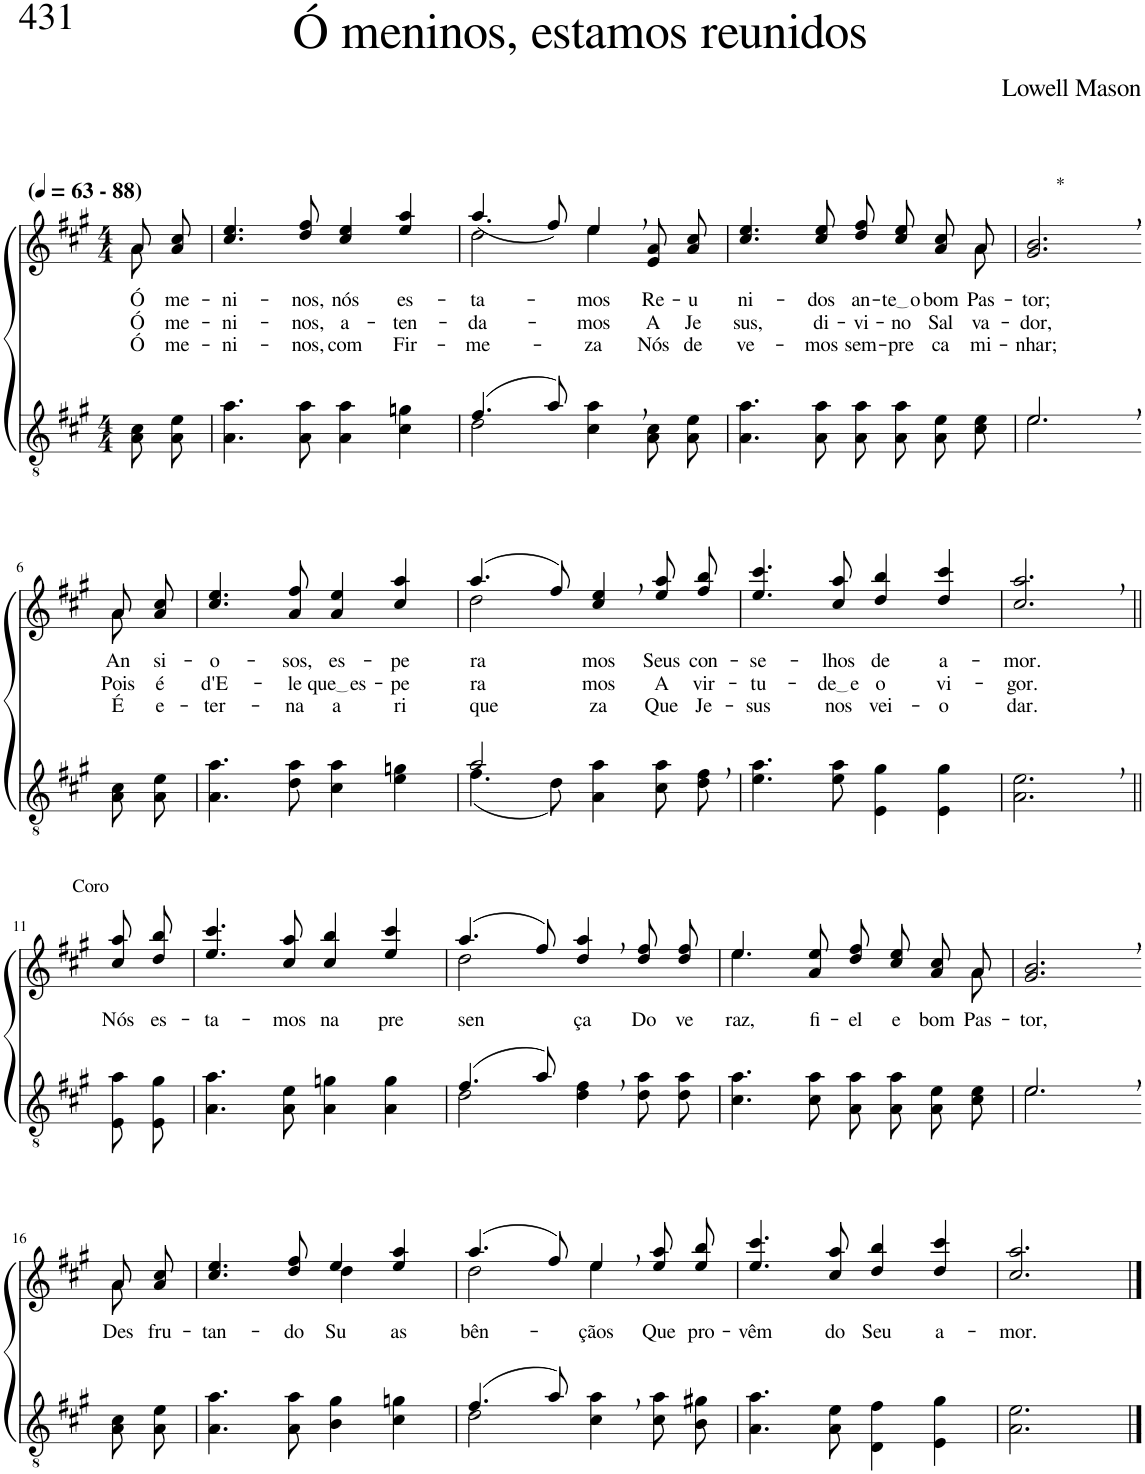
**kern	**kern	**text	**text	**text
*part2	*part1	*part1	*part1	*part1
*staff2	*staff1	*staff1	*staff1	*staff1
*I"Parte III e IV	*I"Parte I e II	*	*	*
*clefGv2	*clefG2	*	*	*
*Trd5c9	*Trd5c9	*	*	*
*k[f#c#g#]	*k[f#c#g#]	*	*	*
*M4/4	*M4/4	*	*	*
*MM63	*MM63	*	*	*
=1	=1	=1	=1	=1
!	!LO:TX:a:B:t=(	!	!	!
!	!LO:TX:a:B:t=- 88)	!	!	!
!	!	!LO:LY:b	!LO:LY:b	!LO:LY:b
*	*^	*	*	*
8A\ 8c#\L	8a\L	8a\	Ó	Ó	Ó
!	!	!	!LO:LY:b	!LO:LY:b	!LO:LY:b
8A\ 8e\J	8a\ 8cc#\J	8ryy	me-	me-	me-
=2	=2	=2	=2	=2	=2
!	!	!	!LO:LY:b	!LO:LY:b	!LO:LY:b
*	*v	*v	*	*	*
4.A\ 4.a\	4.cc#/ 4.ee/	-ni-	-ni-	-ni-
!	!	!LO:LY:b	!LO:LY:b	!LO:LY:b
8A\ 8a\	8dd/ 8ff#/	-nos,	-nos,	-nos,
!	!	!LO:LY:b	!LO:LY:b	!LO:LY:b
4A\ 4a\	4cc#/ 4ee/	nós	a-	com
!	!	!LO:LY:b	!LO:LY:b	!LO:LY:b
4c#\ 4gn\	4ee/ 4aa/	es-	-ten-	Fir-
=3	=3	=3	=3	=3
*^	*	*	*	*
!	!	!	!LO:LY:b	!LO:LY:b	!LO:LY:b
*	*	*^	*	*	*
(4.f#/	2d\	2dd\	(4.aa/	-ta-	-da-	-me-
8a/)	.	.	8ff#/)	.	.	.
!	!	!	!	!LO:LY:b	!LO:LY:b	!LO:LY:b
4ryy	4c#\ 4a\	4ee,\	4ee/	-mos	-mos	-za
!	!	!	!	!LO:LY:b	!LO:LY:b	!LO:LY:b
4ryy	8A\ 8c#\L	4ryy	8e/ 8a/L	Re-	A	Nós
!	!	!	!	!LO:LY:b	!LO:LY:b	!LO:LY:b
.	8A\ 8e\J	.	8a/ 8cc#/J	-u-	Je-	de-
=4	=4	=4	=4	=4	=4	=4
!	!	!	!	!LO:LY:b	!LO:LY:b	!LO:LY:b
*v	*v	*	*	*	*	*
4.A\ 4.a\	4.cc#/ 4.ee/	2..ryy	-ni-	-sus,	-ve-
!	!	!	!LO:LY:b	!LO:LY:b	!LO:LY:b
8A\ 8a\	8cc#/ 8ee/	.	-dos	di-	-mos
!	!	!	!LO:LY:b	!LO:LY:b	!LO:LY:b
8A\ 8a\L	8dd\ 8ff#\L	.	an-	-vi-	sem-
!	!	!	!LO:LY:b	!LO:LY:b	!LO:LY:b
8A\ 8a\J	8cc#\ 8ee\J	.	te o	-no	-pre
!	!	!	!LO:LY:b	!LO:LY:b	!LO:LY:b
8A\ 8e\L	8a/ 8cc#/L	.	bom	Sal-	ca-
!	!	!	!LO:LY:b	!LO:LY:b	!LO:LY:b
8c#\ 8e\J	8a/J	8a\	Pas-	-va-	-mi-
=5	=5	=5	=5	=5	=5
*^	*	*	*	*	*
!	!	!LO:TX:a:t=*	!	!	!	!
!	!	!	!	!LO:LY:b	!LO:LY:b	!LO:LY:b
*	*	*v	*v	*	*	*
2.e,\	2.e/	2.g#/, 2.b/,	-tor;	-dor,	-nhar;
!!LO:LB:g=z
=6-	=6-	=6-	=6-	=6-	=6-
*	*	*^	*	*	*
!	!	!	!	!LO:LY:b	!LO:LY:b	!LO:LY:b
*v	*v	*	*	*	*	*
8A\ 8c#\L	8a\L	8a\	An-	Pois	É
!	!	!	!LO:LY:b	!LO:LY:b	!LO:LY:b
8A\ 8e\J	8a\ 8cc#\J	8ryy	-si-	é	e-
=7	=7	=7	=7	=7	=7
!	!	!	!LO:LY:b	!LO:LY:b	!LO:LY:b
*	*v	*v	*	*	*
4.A\ 4.a\	4.cc#/ 4.ee/	-o-	d'E-	-ter-
!	!	!LO:LY:b	!LO:LY:b	!LO:LY:b
8d\ 8a\	8a/ 8ff#/	-sos,	-le	-na
!	!	!LO:LY:b	!LO:LY:b	!LO:LY:b
4c#\ 4a\	4a/ 4ee/	es-	que es	a
!	!	!LO:LY:b	!LO:LY:b	!LO:LY:b
4e\ 4gn\	4cc#/ 4aa/	-pe-	-pe-	ri-
=8	=8	=8	=8	=8
*^	*^	*	*	*
!	!	!	!	!LO:LY:b	!LO:LY:b	!LO:LY:b
2a/	(4.f#\	(4.aa/	2dd\	-ra-	-ra-	-que-
.	8d\)	8ff#/)	.	.	.	.
!	!	!	!	!LO:LY:b	!LO:LY:b	!LO:LY:b
2ryy	4A\ 4a\	4cc#/, 4ee/,	2ryy	-mos	-mos	-za
!	!	!	!	!LO:LY:b	!LO:LY:b	!LO:LY:b
.	8c#\ 8a\L	8ee\ 8aa\L	.	Seus	A	Que
!	!	!	!	!LO:LY:b	!LO:LY:b	!LO:LY:b
.	8d\ 8f#\J	8ff#\ 8bb\J	.	con-	vir-	Je-
*	*	*v	*v	*	*	*
=9	=9	=9	=9	=9	=9
!	!	!	!LO:LY:b	!LO:LY:b	!LO:LY:b
*v	*v	*	*	*	*
4.e\ 4.a\	4.ee/ 4.ccc#/	-se-	-tu-	-sus
!	!	!LO:LY:b	!LO:LY:b	!LO:LY:b
8e\ 8a\	8cc#/ 8aa/	-lhos	de e	nos
!	!	!LO:LY:b	!LO:LY:b	!LO:LY:b
4E\ 4g#\	4dd/ 4bb/	de	o	vei-
!	!	!LO:LY:b	!LO:LY:b	!LO:LY:b
4E\ 4g#\	4dd/ 4ccc#/	a-	vi-	-o
=10	=10	=10	=10	=10
!	!	!LO:LY:b	!LO:LY:b	!LO:LY:b
2.A\, 2.e\,	2.cc#/, 2.aa/,	-mor.	-gor.	dar.
!!LO:LB:g=z
=11||	=11||	=11||	=11||	=11||
!	!LO:TX:a:t=Coro	!	!	!
!	!	!LO:LY:b	!	!
8E\ 8a\L	8cc#\ 8aa\L	Nós	.	.
!	!	!LO:LY:b	!	!
8E\ 8g#\J	8dd\ 8bb\J	es-	.	.
=12	=12	=12	=12	=12
!	!	!LO:LY:b	!	!
4.A\ 4.a\	4.ee/ 4.ccc#/	-ta-	.	.
!	!	!LO:LY:b	!	!
8A\ 8e\	8cc#/ 8aa/	-mos	.	.
!	!	!LO:LY:b	!	!
4A\ 4gn\	4cc#/ 4bb/	na	.	.
!	!	!LO:LY:b	!	!
4A\ 4g\	4ee/ 4ccc#/	pre-	.	.
=13	=13	=13	=13	=13
*^	*^	*	*	*
!	!	!	!	!LO:LY:b	!	!
(4.f#/	2d\	(4.aa/	2dd\	-sen-	.	.
8a/)	.	8ff#/)	.	.	.	.
!	!	!	!	!LO:LY:b	!	!
4ryy	4d\ 4f#\	4dd/, 4aa/,	2ryy	-ça	.	.
!	!	!	!	!LO:LY:b	!	!
4ryy	8d\ 8a\L	8dd\ 8ff#\L	.	Do	.	.
!	!	!	!	!LO:LY:b	!	!
.	8d\ 8a\J	8dd\ 8ff#\J	.	ve-	.	.
=14	=14	=14	=14	=14	=14	=14
!	!	!	!	!LO:LY:b	!	!
*v	*v	*	*	*	*	*
4.c#\ 4.a\	4.ee/	4.ee\	-raz,	.	.
!	!	!	!LO:LY:b	!	!
8c#\ 8a\	8a/ 8ee/	2ryy	fi-	.	.
!	!	!	!LO:LY:b	!	!
8A\ 8a\L	8dd\ 8ff#\L	.	-el	.	.
!	!	!	!LO:LY:b	!	!
8A\ 8a\J	8cc#\ 8ee\J	.	e	.	.
!	!	!	!LO:LY:b	!	!
8A\ 8e\L	8a/ 8cc#/L	.	bom	.	.
!	!	!	!LO:LY:b	!	!
8c#\ 8e\J	8a/J	8a\	Pas-	.	.
=15	=15	=15	=15	=15	=15
*^	*	*	*	*	*
!	!	!	!	!LO:LY:b	!	!
*	*	*v	*v	*	*	*
2.e,/	2.e\	2.g#/, 2.b/,	-tor,	.	.
!!LO:LB:g=z
=16-	=16-	=16-	=16-	=16-	=16-
*	*	*^	*	*	*
!	!	!	!	!LO:LY:b	!	!
*v	*v	*	*	*	*	*
8A\ 8c#\L	8a\L	8a\	Des-	.	.
!	!	!	!LO:LY:b	!	!
8A\ 8e\J	8a\ 8cc#\J	8ryy	-fru-	.	.
=17	=17	=17	=17	=17	=17
!	!	!	!LO:LY:b	!	!
4.A\ 4.a\	4.cc#/ 4.ee/	2ryy	-tan-	.	.
!	!	!	!LO:LY:b	!	!
8A\ 8a\	8dd/ 8ff#/	.	-do	.	.
!	!	!	!LO:LY:b	!	!
4B\ 4g#\	4ee/	4dd\	Su-	.	.
!	!	!	!LO:LY:b	!	!
4c#\ 4gn\	4ee/ 4aa/	4ryy	-as	.	.
=18	=18	=18	=18	=18	=18
*^	*	*	*	*	*
!	!	!	!	!LO:LY:b	!	!
(4.f#/	2d\	(4.aa/	2dd\	bên-	.	.
8a/)	.	8ff#/)	.	.	.	.
!	!	!	!	!LO:LY:b	!	!
4ryy	4c#\ 4a\	4ee,/	4ee\	-çãos	.	.
!	!	!	!	!LO:LY:b	!	!
4ryy	8c#\ 8a\L	8ee\ 8aa\L	4ryy	Que	.	.
!	!	!	!	!LO:LY:b	!	!
.	8B\ 8g#X\J	8ee\ 8bb\J	.	pro-	.	.
*	*	*v	*v	*	*	*
=19	=19	=19	=19	=19	=19
!	!	!	!LO:LY:b	!	!
*v	*v	*	*	*	*
4.A\ 4.a\	4.ee/ 4.ccc#/	-vêm	.	.
!	!	!LO:LY:b	!	!
8A\ 8e\	8cc#/ 8aa/	do	.	.
!	!	!LO:LY:b	!	!
4D\ 4f#\	4dd/ 4bb/	Seu	.	.
!	!	!LO:LY:b	!	!
4E\ 4g#\	4dd/ 4ccc#/	a-	.	.
=20	=20	=20	=20	=20
!	!	!LO:LY:b	!	!
2.A\ 2.e\	2.cc#/ 2.aa/	-mor.	.	.
==	==	==	==	==
*-	*-	*-	*-	*-
